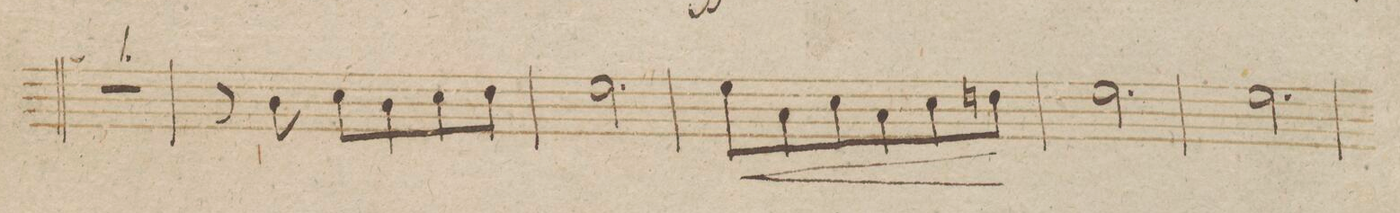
**kern	**dynam
*I"Viola.	*
*clefC3	*
*k[b-]	*
*met(c)	*
*M3/4	*
2.r	.
=35	=35
8r	.
8c\	.
8d\L	.
8c\	.
8d\	.
8e\J	.
=36	=36
2.f\	.
=37	=37
8f\L	<
8B-\	.
8d\	.
8B-\	.
8d\	.
8e\J	[
=38	=38
2.f\	.
=39	=39
2.f\	.
=40	=40
*-	*-
